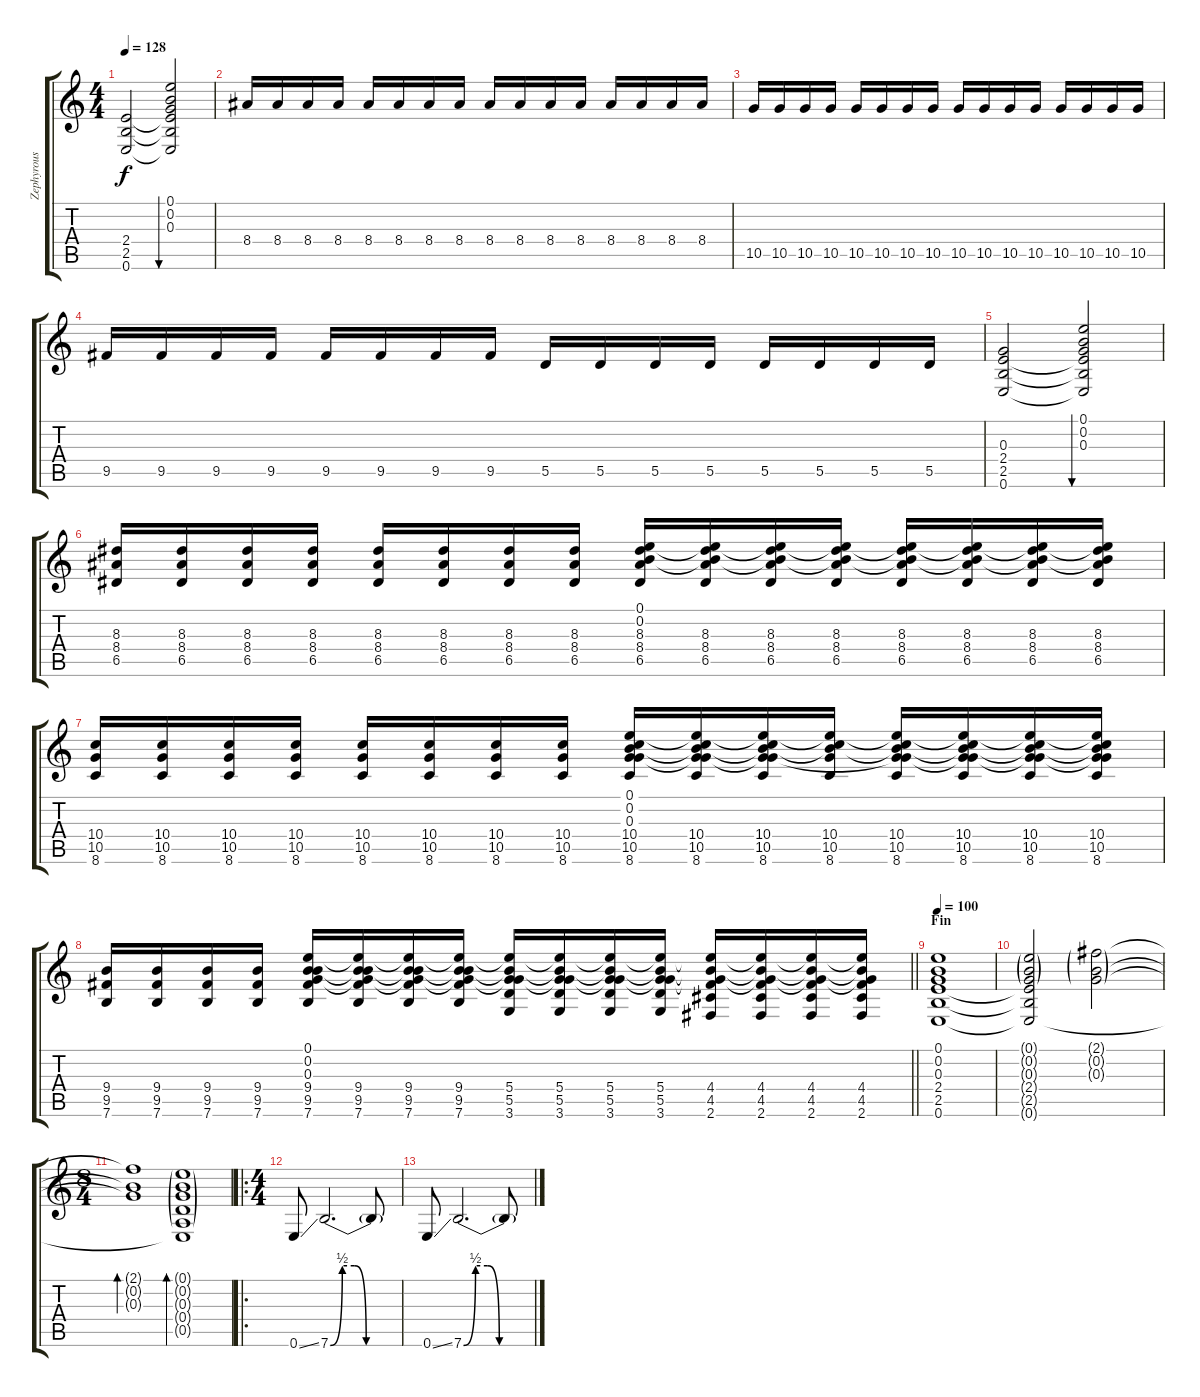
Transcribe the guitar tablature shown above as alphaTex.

\track ("Zephyrous" "Zephyrous") {instrument overdrivenguitar}
\staff {score tabs}
\tuning (E4 B3 G3 D3 A2 E2) {hide}
\ts (4 4)
\tempo 128
\clef g2
\ks c
(2.4 2.5 0.6).2{dy f} (0.1 0.2 0.3 2.4{t} 2.5{t} 0.6{t}).2{bu 240} |
8.4.16 8.4.16 8.4.16 8.4.16 8.4.16 8.4.16 8.4.16 8.4.16 8.4.16 8.4.16 8.4.16 8.4.16 8.4.16 8.4.16 8.4.16 8.4.16 |
10.5.16 10.5.16 10.5.16 10.5.16 10.5.16 10.5.16 10.5.16 10.5.16 10.5.16 10.5.16 10.5.16 10.5.16 10.5.16 10.5.16 10.5.16 10.5.16 |
9.5.16 9.5.16 9.5.16 9.5.16 9.5.16 9.5.16 9.5.16 9.5.16 5.5.16 5.5.16 5.5.16 5.5.16 5.5.16 5.5.16 5.5.16 5.5.16 |
(0.3 2.4 2.5 0.6).2 (0.1 0.2 0.3 2.4{t} 2.5{t} 0.6{t}).2{bu 240} |
(8.3 8.4 6.5).16 (8.3 8.4 6.5).16 (8.3 8.4 6.5).16 (8.3 8.4 6.5).16 (8.3 8.4 6.5).16 (8.3 8.4 6.5).16 (8.3 8.4 6.5).16 (8.3 8.4 6.5).16 (0.1 0.2 8.3 8.4 6.5).16 (0.1{t} 0.2{t} 8.3 8.4 6.5).16 (0.1{t} 0.2{t} 8.3 8.4 6.5).16 (0.1{t} 0.2{t} 8.3 8.4 6.5).16 (0.1{t} 0.2{t} 8.3 8.4 6.5).16 (0.1{t} 0.2{t} 8.3 8.4 6.5).16 (0.1{t} 0.2{t} 8.3 8.4 6.5).16 (0.1{t} 0.2{t} 8.3 8.4 6.5).16 |
(10.4 10.5 8.6).16 (10.4 10.5 8.6).16 (10.4 10.5 8.6).16 (10.4 10.5 8.6).16 (10.4 10.5 8.6).16 (10.4 10.5 8.6).16 (10.4 10.5 8.6).16 (10.4 10.5 8.6).16 (0.1 0.2 0.3 10.4 10.5 8.6).16 (0.1{t} 0.2{t} 0.3{t} 10.4 10.5 8.6).16 (0.1{t} 0.2{t} 0.3{t} 10.4 10.5 8.6).16 (0.1{t} 0.2{t} 10.4 10.5 8.6).16 (0.1{t} 0.2{t} 0.3{t} 10.4 10.5 8.6).16 (0.1{t} 0.2{t} 0.3{t} 10.4 10.5 8.6).16 (0.1{t} 0.2{t} 0.3{t} 10.4 10.5 8.6).16 (0.1{t} 0.2{t} 0.3{t} 10.4 10.5 8.6).16 |
\barLineRight lightlight
(9.4 9.5 7.6).16 (9.4 9.5 7.6).16 (9.4 9.5 7.6).16 (9.4 9.5 7.6).16 (0.1 0.2 0.3 9.4 9.5 7.6).16 (0.1{t} 0.2{t} 0.3{t} 9.4 9.5 7.6).16 (0.1{t} 0.2{t} 0.3{t} 9.4 9.5 7.6).16 (0.1{t} 0.2{t} 0.3{t} 9.4 9.5 7.6).16 (0.1{t} 0.2{t} 0.3{t} 5.4 5.5 3.6).16 (0.1{t} 0.2{t} 0.3{t} 5.4 5.5 3.6).16 (0.1{t} 0.2{t} 0.3{t} 5.4 5.5 3.6).16 (0.1{t} 0.2{t} 0.3{t} 5.4 5.5 3.6).16 (0.1{t} 0.2{t} 0.3{t} 4.4 4.5 2.6).16 (0.1{t} 0.2{t} 0.3{t} 4.4 4.5 2.6).16 (0.1{t} 0.2{t} 0.3{t} 4.4 4.5 2.6).16 (0.1{t} 0.2{t} 0.3{t} 4.4 4.5 2.6).16 |
\section ("" "Fin")
\tempo 100
(0.1 0.2 0.3 2.4 2.5 0.6).1 |
(0.1{g} 0.2{g} 0.3{g} 2.4{t} 2.5{t} 0.6{t}).2 (2.1{g} 0.2{g} 0.3{g}).2 |
\ts (8 4)
(2.1{t} 0.2{t} 0.3{t}).1{bd 240} (0.1{g} 0.2{g} 0.3{g} 0.4{g} 0.5{g} 0.6{t}).1{bd 240} |
\ro
\ts (4 4)
0.6{ss}.8 7.6{be (custom 0 0 10 2 20 2 30 0 60 0)}.2{d} 7.6{t}.8 |
0.6{ss}.8 7.6{be (custom 0 0 10 2 20 2 30 0 60 0)}.2{d} 7.6{t}.8
